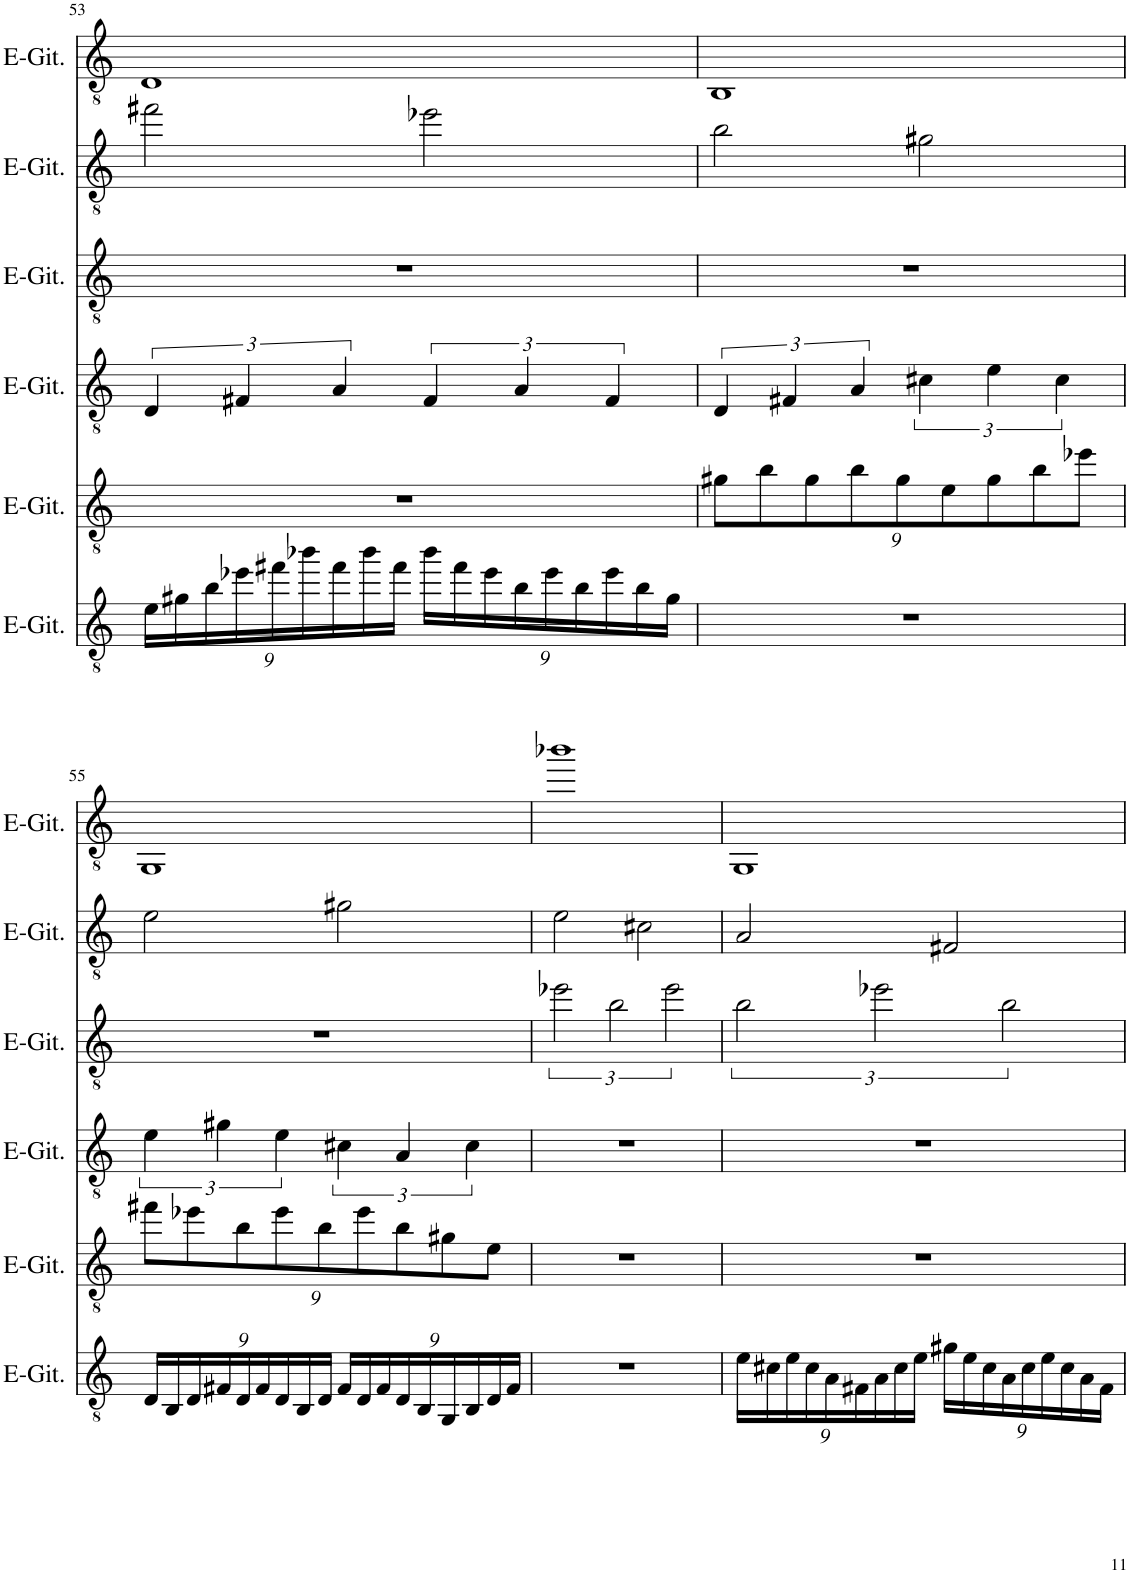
**kern	**kern	**kern	**kern	**kern	**kern
*part6	*part5	*part4	*part3	*part2	*part1
*staff6	*staff5	*staff4	*staff3	*staff2	*staff1
*I"Elektrische Gitarre	*I"Elektrische Gitarre	*I"Elektrische Gitarre	*I"Elektrische Gitarre	*I"Elektrische Gitarre	*I"Elektrische Gitarre
*I'E-Git.	*I'E-Git.	*I'E-Git.	*I'E-Git.	*I'E-Git.	*I'E-Git.
!!LO:PB:g=z
*clefGv2	*clefGv2	*clefGv2	*clefGv2	*clefGv2	*clefGv2
*k[]	*k[]	*k[]	*k[]	*k[]	*k[]
*M4/4	*M4/4	*M4/4	*M4/4	*M4/4	*M4/4
*Xbrackettup	*	*	*	*	*
=53	=53	=53	=53	=53	=53
18e\LL	1r	6D/	1r	2ff#X\	1D
18g#X\	.	.	.	.	.
18b\	.	.	.	.	.
18ee-X\	.	6F#X/	.	.	.
18ff#X\	.	.	.	.	.
18bb-X\	.	.	.	.	.
18ff#\	.	6A/	.	.	.
18bb-\	.	.	.	.	.
18ff#\JJ	.	.	.	.	.
18bb-\LL	.	6F#/	.	2ee-X\	.
18ff#\	.	.	.	.	.
18ee-\	.	.	.	.	.
18b\	.	6A/	.	.	.
18ee-\	.	.	.	.	.
18b\	.	.	.	.	.
18ee-\	.	6F#/	.	.	.
18b\	.	.	.	.	.
18g#\JJ	.	.	.	.	.
=54	=54	=54	=54	=54	=54
*	*Xbrackettup	*	*	*	*
1r	9g#X\L	6D/	1r	2b\	1BB
.	9b\	.	.	.	.
.	.	6F#X/	.	.	.
.	9g#\	.	.	.	.
.	9b\	6A/	.	.	.
.	9g#\	.	.	.	.
.	.	6c#X\	.	2g#X\	.
.	9e\	.	.	.	.
.	9g#\	6e\	.	.	.
.	9b\	.	.	.	.
.	.	6c#\	.	.	.
.	9ee-X\J	.	.	.	.
!!LO:LB:g=z
=55	=55	=55	=55	=55	=55
18D/LL	9ff#X\L	6e\	1r	2e\	1GG
18BB/	.	.	.	.	.
18D/	9ee-X\	.	.	.	.
18F#X/	.	6g#X\	.	.	.
18D/	9b\	.	.	.	.
18F#/	.	.	.	.	.
18D/	9ee-\	6e\	.	.	.
18BB/	.	.	.	.	.
18D/JJ	9b\	.	.	.	.
18F#/LL	.	6c#X\	.	2g#X\	.
18D/	9ee-\	.	.	.	.
18F#/	.	.	.	.	.
18D/	9b\	6A/	.	.	.
18BB/	.	.	.	.	.
18GG/	9g#X\	.	.	.	.
18BB/	.	6c#\	.	.	.
18D/	9e\J	.	.	.	.
18F#/JJ	.	.	.	.	.
=56	=56	=56	=56	=56	=56
1r	1r	1r	3ee-X\	2e\	1bb-X
.	.	.	3b\	.	.
.	.	.	.	2c#X\	.
.	.	.	3ee-\	.	.
=57	=57	=57	=57	=57	=57
18e\LL	1r	1r	3b\	2A/	1GG
18c#X\	.	.	.	.	.
18e\	.	.	.	.	.
18c#\	.	.	.	.	.
18A\	.	.	.	.	.
18F#X\	.	.	.	.	.
18A\	.	.	3ee-X\	.	.
18c#\	.	.	.	.	.
18e\JJ	.	.	.	.	.
18g#X\LL	.	.	.	2F#X/	.
18e\	.	.	.	.	.
18c#\	.	.	.	.	.
18A\	.	.	3b\	.	.
18c#\	.	.	.	.	.
18e\	.	.	.	.	.
18c#\	.	.	.	.	.
18A\	.	.	.	.	.
18F#\JJ	.	.	.	.	.
=	=	=	=	=	=
*-	*-	*-	*-	*-	*-
